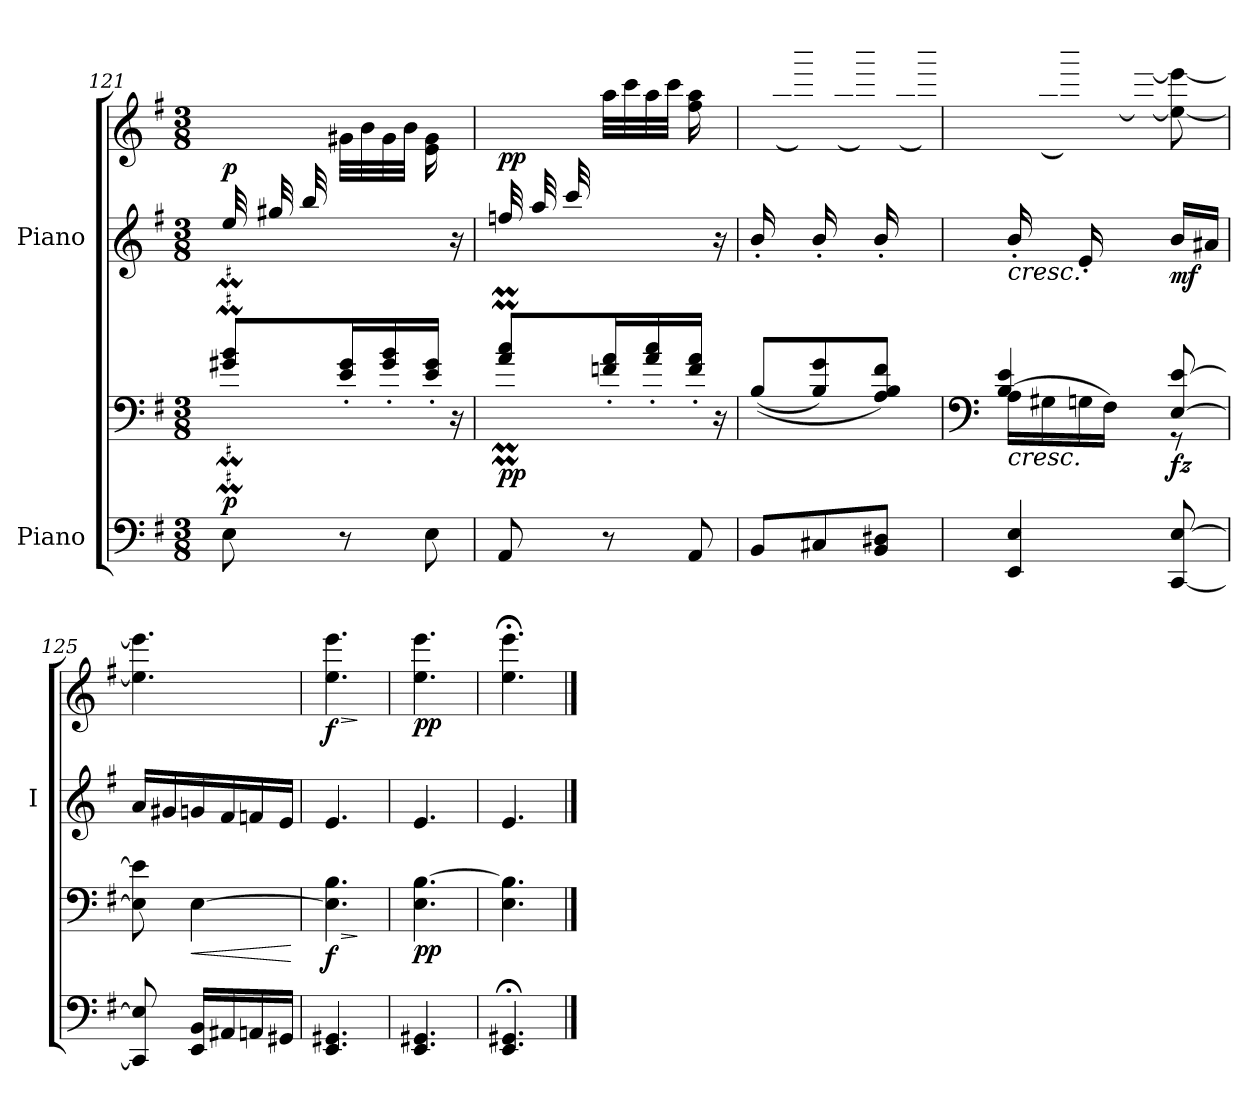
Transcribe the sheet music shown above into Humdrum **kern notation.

**kern	**kern	**dynam	**kern	**kern	**dynam
*part2	*part2	*part2	*part1	*part1	*part1
*staff4	*staff3	*staff3/4	*staff2	*staff1	*staff1/2
*I"Piano	*	*	*I"Piano	*	*
*	*	*	*I'I	*	*
*clefF4	*clefF4	*	*clefG2	*clefG2	*
*k[f#]	*k[f#]	*	*k[f#]	*k[f#]	*
*M3/8	*M3/8	*	*M3/8	*M3/8	*
=121	=121	=121	=121	=121	=121
*	*	*	*	*^	*
!	!	!LO:DY:b	!	!	!	!LO:DY:b
8E\	8g#X/M 8b/ML	p	(>32ee/LLL	8ryy	16.ryy	p
.	.	.	32gg#X/	.	.	.
.	.	.	32bb/	.	.	.
.	.	.	8..ryy	.	32ee\JJJ	.
*	*	*	*	*8va	*	*
8r	16e/' 16g#/'L	.	.	4ryy	32gg#\LLL	.
.	.	.	.	.	32bb\	.
.	16g#/' 16b/'	.	.	.	32gg#\	.
.	.	.	.	.	32bb\JJJ	.
8E\	16e/' 16g#/'JJ	.	.	.	16ee\ 16gg#\)	.
*	*	*	*	*X8va	*	*
.	16r	.	16r	.	16ryy	.
=122	=122	=122	=122	=122	=122	=122
!	!	!LO:DY:b	!	!	!	!LO:DY:b
8AA/	8a/M 8cc/ML	pp	(>32ffn/LLL	4.ryy	16.ryy	pp
.	.	.	32aa/	.	.	.
.	.	.	32ccc/	.	.	.
*	*	*	*	*8va	*	*
.	.	.	8..ryy	.	32fffn\JJJ	.
8r	16fn/' 16a/'L	.	.	.	32aaa\LLL	.
.	.	.	.	.	32cccc\	.
.	16a/' 16cc/'	.	.	.	32aaa\	.
.	.	.	.	.	32cccc\JJJ	.
8AA/	16f/' 16a/'JJ	.	.	.	16fff\ 16aaa\)	.
*	*	*	*	*X8va	*	*
.	16r	.	16r	.	16ryy	.
!!LO:LB:g=z	!!
=123	=123	=123	=123	=123	=123	=123
8BB/L	(<(>8B/L	.	16b'/LL	4.ryy	16ryy	.
.	.	.	16ryy	.	(>32bb\L	.
.	.	.	.	.	32bbb\JJJ)	.
8C#X/	8B/ 8g/)	.	16b'/LL	.	16ryy	.
.	.	.	16ryy	.	(>32bb\L	.
.	.	.	.	.	32bbb\JJJ)	.
8BB/ 8D#X/J	8A/ 8B/ 8f#/J)	.	16b'/LL	.	16ryy	.
.	.	.	16ryy	.	(>32bb\L	.
.	.	.	.	.	32bbb\JJJ)	.
=124	=124	=124	=124	=124	=124	=124
*	*clefF4	*	*	*	*	*
!	!	!LO:HP:b	!	!	!	!LO:HP:b=2
*	*^	*	*^	*	*	*
4EE/ 4E/	(<16A\LL	4B/ 4e/	<	16b'/LL	4reeeyy	4.ryy	16ryy	<
.	16G#X\	.	.	16ryy	.	.	(>32bb'\L	.
.	.	.	.	.	.	.	32bbb'\JJJ)	.
.	16Gn\	.	.	16e'/LL	.	.	16ryy	.
.	16F#\JJ)	.	.	8.ryy	.	.	[32ee\L	.
.	.	.	.	.	.	.	32ee\_ [32eee\JJJ	.
!	!	!	!LO:DY:b	!	!	!	!	!LO:DY:b=2
[8CC/ [8E/	[8E/ [8e/	8r	fz	.	16b/LL	.	8ee\_ 8eee\_	mf
.	.	.	.	.	16a#X/JJ	.	.	.
*	*v	*v	*	*	*	*	*	*
*	*	*	*v	*v	*	*	*
*	*	*	*	*v	*v	*
.	.	[	.	.	[
=125	=125	=125	=125	=125	=125
8CC/] 8E/]	8E\] 8e\]	.	16a/LL	4.ee\] 4.eee\]	.
.	.	.	16g#X/	.	.
!	!	!LO:HP:b	!	!	!
16EE/ 16BB/LL	[4E\	<	16gn/	.	.
16AA#X/	.	.	16f#/	.	.
16AAn/	.	.	16fn/	.	.
16GG#X/JJ	.	.	16e/JJ	.	.
.	.	[	.	.	.
=126	=126	=126	=126	=126	=126
!	!	!LO:HP:b	!	!	!LO:HP:b
!	!	!LO:DY:n=1:b	!	!	!LO:DY:n=1:b
4.EE/ 4.GG#X/	4.E\] 4.B\	> f	4.e/	4.ee\ 4.eee\	> f
.	.	]	.	.	]
=127	=127	=127	=127	=127	=127
!	!	!LO:DY:b	!	!	!LO:DY:b
4.EE/ 4.GG#X/	4.E\ [4.B\	pp	4.e/	4.ee\ 4.eee\	pp
=128	=128	=128	=128	=128	=128
4.EE/; 4.GG#X/;	4.E\ 4.B\]	.	4.e/	4.ee\;< 4.eee\;<	.
==	==	==	==	==	==
*-	*-	*-	*-	*-	*-
